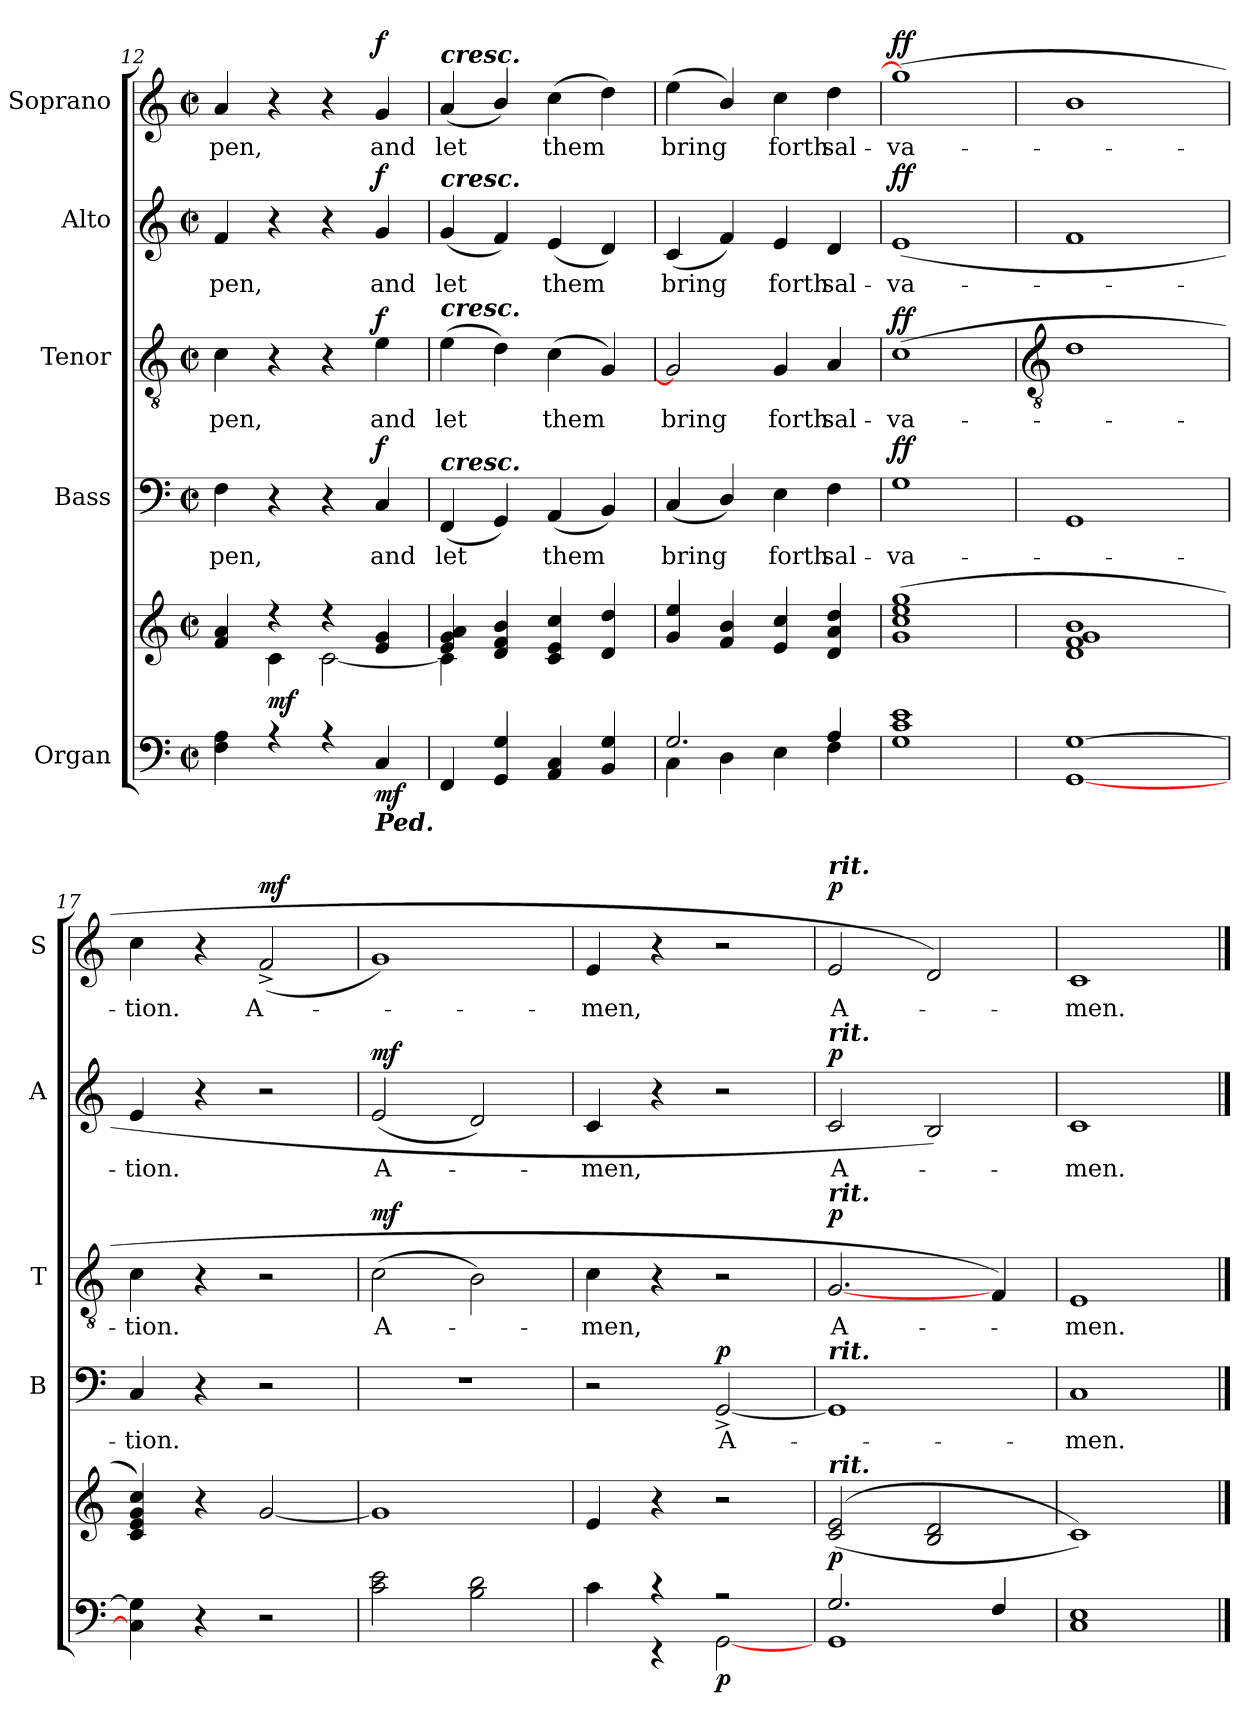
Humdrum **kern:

**kern	**kern	**dynam	**kern	**text	**dynam	**kern	**text	**dynam	**kern	**text	**dynam	**kern	**text	**dynam
*part5	*part5	*part5	*part4	*part4	*part4	*part3	*part3	*part3	*part2	*part2	*part2	*part1	*part1	*part1
*staff6	*staff5	*staff5/6	*staff4	*staff4	*staff4	*staff3	*staff3	*staff3	*staff2	*staff2	*staff2	*staff1	*staff1	*staff1
*I"Organ	*	*	*I"Bass	*	*	*I"Tenor	*	*	*I"Alto	*	*	*I"Soprano	*	*
*	*	*	*I'B	*	*	*I'T	*	*	*I'A	*	*	*I'S	*	*
*clefF4	*clefG2	*	*clefF4	*	*	*clefGv2	*	*	*clefG2	*	*	*clefG2	*	*
*k[]	*k[]	*	*k[]	*	*	*k[]	*	*	*k[]	*	*	*k[]	*	*
*C:	*C:	*	*C:	*	*	*C:	*	*	*C:	*	*	*C:	*	*
*M2/2	*M2/2	*	*M2/2	*	*	*M2/2	*	*	*M2/2	*	*	*M2/2	*	*
*met(c|)	*met(c|)	*	*met(c|)	*	*	*met(c|)	*	*	*met(c|)	*	*	*met(c|)	*	*
=12	=12	=12	=12	=12	=12	=12	=12	=12	=12	=12	=12	=12	=12	=12
*^	*^	*	*	*	*	*	*	*	*	*	*	*	*	*
!	!	!	!	!	!	!LO:LY:b	!	!	!LO:LY:b	!	!	!LO:LY:b	!	!	!LO:LY:b	!
4F\ 4A\	1ryy	4f/ 4a/	4ryy	.	4F	pen,	.	4c	pen,	.	4f	pen,	.	4a	pen,	.
!	!	!	!	!LO:DY:b	!	!	!	!	!	!	!	!	!	!	!	!
4r	.	4r	4c\	mf	4r	.	.	4r	.	.	4r	.	.	4r	.	.
4r	.	4r	[2c\	.	4r	.	.	4r	.	.	4r	.	.	4r	.	.
!LO:TX:b:Bi:t=Ped.	!	!	!	!	!	!	!	!	!	!	!	!	!	!	!	!
!	!	!	!	!LO:DY:b=2	!	!LO:LY:b	!LO:DY:b	!	!LO:LY:b	!LO:DY:b	!	!LO:LY:b	!LO:DY:b	!	!LO:LY:b	!LO:DY:b
4C	.	4e/ 4g/	.	mf	4C	and	f	4e	and	f	4g	and	f	4g	and	f
=13	=13	=13	=13	=13	=13	=13	=13	=13	=13	=13	=13	=13	=13	=13	=13	=13
!	!	!	!	!	!	!	!	!	!	!	!	!	!	!LO:TX:a:Bi:t=cresc.	!	!
!	!	!	!	!	!	!	!	!	!	!	!LO:TX:a:Bi:t=cresc.	!	!	!	!	!
!	!	!	!	!	!	!	!	!LO:TX:a:Bi:t=cresc.	!	!	!	!	!	!	!	!
!	!	!	!	!	!LO:TX:a:Bi:t=cresc.	!	!	!	!	!	!	!	!	!	!	!
!	!	!	!	!	!	!LO:LY:b	!	!	!LO:LY:b	!	!	!LO:LY:b	!	!	!LO:LY:b	!
4FF/	1ryy	4e/ 4g/ 4a/	4c\]	.	(<4FF	let	.	(>4e	let	.	(<4g	let	.	(<4a	let	.
4GG 4G	.	4d/ 4f/ 4b/	4ryy	.	4GG)	.	.	4d)	.	.	4f)	.	.	4b/)	.	.
!	!	!	!	!	!	!LO:LY:b	!	!	!LO:LY:b	!	!	!LO:LY:b	!	!	!LO:LY:b	!
4AA 4C	.	4c/ 4e/ 4cc/	2ryy	.	(<4AA	them	.	(<4c	them	.	(<4e	them	.	(>4cc	them	.
4BB 4G	.	4d/ 4dd/	.	.	4BB)	.	.	4G)	.	.	4d)	.	.	4dd)	.	.
=14	=14	=14	=14	=14	=14	=14	=14	=14	=14	=14	=14	=14	=14	=14	=14	=14
!	!	!	!	!	!	!LO:LY:b	!	!	!LO:LY:b	!	!	!LO:LY:b	!	!	!LO:LY:b	!
2.G/	4C\	4g/ 4ee/	1ryy	.	(<4C	bring	.	2G]	bring	.	(<4c	bring	.	(<4ee	bring	.
.	4D\	4f/ 4b/	.	.	4D/)	.	.	.	.	.	4f)	.	.	4b/)	.	.
!	!	!	!	!	!	!LO:LY:b	!	!	!LO:LY:b	!	!	!LO:LY:b	!	!	!LO:LY:b	!
.	4E\	4e/ 4cc/	.	.	4E	forth	.	4G	forth	.	4e	forth	.	4cc	forth	.
!	!	!	!	!	!	!LO:LY:b	!	!	!LO:LY:b	!	!	!LO:LY:b	!	!	!LO:LY:b	!
4A/	4F\	4d/ 4a/ 4dd/	.	.	4F	sal-	.	4A	sal-	.	4d	sal-	.	4dd	sal-	.
=15	=15	=15	=15	=15	=15	=15	=15	=15	=15	=15	=15	=15	=15	=15	=15	=15
!	!	!	!	!	!	!LO:LY:b	!LO:DY:b	!	!LO:LY:b	!LO:DY:b	!	!LO:LY:b	!LO:DY:b	!	!LO:LY:b	!LO:DY:b
1c 1e	1G\	(<1g/ 1cc/ 1ee/ 1gg/	1ryy	.	1G	va-	ff	(<1c	va-	ff	(<1e	va-	ff	(<1gg]	va-	ff
*	*	*v	*v	*	*	*	*	*	*	*	*	*	*	*	*	*
!!LO:LB:g=z
=16	=16	=16	=16	=16	=16	=16	=16	=16	=16	=16	=16	=16	=16	=16	=16
*	*	*	*	*	*	*	*clefGv2	*	*	*	*	*	*	*	*
[1GG [1G	2ryy	1d 1f 1g 1b	.	1GG	.	.	1d	.	.	1f	.	.	1b	.	.
.	2ryy	.	.	.	.	.	.	.	.	.	.	.	.	.	.
=17	=17	=17	=17	=17	=17	=17	=17	=17	=17	=17	=17	=17	=17	=17	=17
!	!	!	!	!	!LO:LY:b	!	!	!LO:LY:b	!	!	!LO:LY:b	!	!	!LO:LY:b	!
4C\] 4G\]	2ryy	4c 4e 4g 4cc)	.	4C	tion.	.	4c	tion.	.	4e	tion.	.	4cc	tion.	.
4r	.	4r	.	4r	.	.	4r	.	.	4r	.	.	4r	.	.
!	!	!	!	!	!	!	!	!	!	!	!	!	!	!LO:LY:b	!LO:DY:b
2r	2ryy	[2g	.	2r	.	.	2r	.	.	2r	.	.	(<2f^	A-	mf
=18	=18	=18	=18	=18	=18	=18	=18	=18	=18	=18	=18	=18	=18	=18	=18
!	!	!	!	!	!	!	!	!LO:LY:b	!LO:DY:b	!	!LO:LY:b	!LO:DY:b	!	!	!
2c\ 2e\	2ryy	1g]	.	1r	.	.	(>2c	A-	mf	(<2e	A-	mf	1g)	.	.
2B\ 2d\	2ryy	.	.	.	.	.	2B)	.	.	2d)	.	.	.	.	.
=19	=19	=19	=19	=19	=19	=19	=19	=19	=19	=19	=19	=19	=19	=19	=19
!	!	!	!	!	!	!	!	!LO:LY:b	!	!	!LO:LY:b	!	!	!LO:LY:b	!
4c\	4ryy	4e	.	2r	.	.	4c	men,	.	4c	men,	.	4e	men,	.
4r	4r	4r	.	.	.	.	4r	.	.	4r	.	.	4r	.	.
!	!	!	!LO:DY:b=2	!	!LO:LY:b	!LO:DY:b	!	!	!	!	!	!	!	!	!
2r	[2GG\	2r	p	[2GG^	A-	p	2r	.	.	2r	.	.	2r	.	.
=20	=20	=20	=20	=20	=20	=20	=20	=20	=20	=20	=20	=20	=20	=20	=20
!	!	!	!	!	!	!	!	!	!	!	!	!	!LO:TX:a:Bi:t=rit.	!	!
!	!	!	!	!	!	!	!	!	!	!LO:TX:a:Bi:t=rit.	!	!	!	!	!
!	!	!	!	!	!	!	!LO:TX:a:Bi:t=rit.	!	!	!	!	!	!	!	!
!	!	!	!	!LO:TX:a:Bi:t=rit.	!	!	!	!	!	!	!	!	!	!	!
!	!	!LO:TX:a:Bi:t=rit.	!	!	!	!	!	!	!	!	!	!	!	!	!
!	!	!	!LO:DY:b	!	!	!	!	!LO:LY:b	!LO:DY:b	!	!LO:LY:b	!LO:DY:b	!	!LO:LY:b	!LO:DY:b
2.G/	1GG\	(<(<2c 2e	p	1GG]	.	.	[2.G	A-	p	2c	A-	p	2e	A-	p
.	.	2B 2d	.	.	.	.	.	.	.	2B)	.	.	2d)	.	.
4F/	.	.	.	.	.	.	4F)	.	.	.	.	.	.	.	.
=21	=21	=21	=21	=21	=21	=21	=21	=21	=21	=21	=21	=21	=21	=21	=21
!	!	!	!	!	!LO:LY:b	!	!	!LO:LY:b	!	!	!LO:LY:b	!	!	!LO:LY:b	!
1E	1C\	1c))	.	1C	men.	.	1E	men.	.	1c	men.	.	1c	men.	.
*v	*v	*	*	*	*	*	*	*	*	*	*	*	*	*	*
==	==	==	==	==	==	==	==	==	==	==	==	==	==	==
*-	*-	*-	*-	*-	*-	*-	*-	*-	*-	*-	*-	*-	*-	*-
